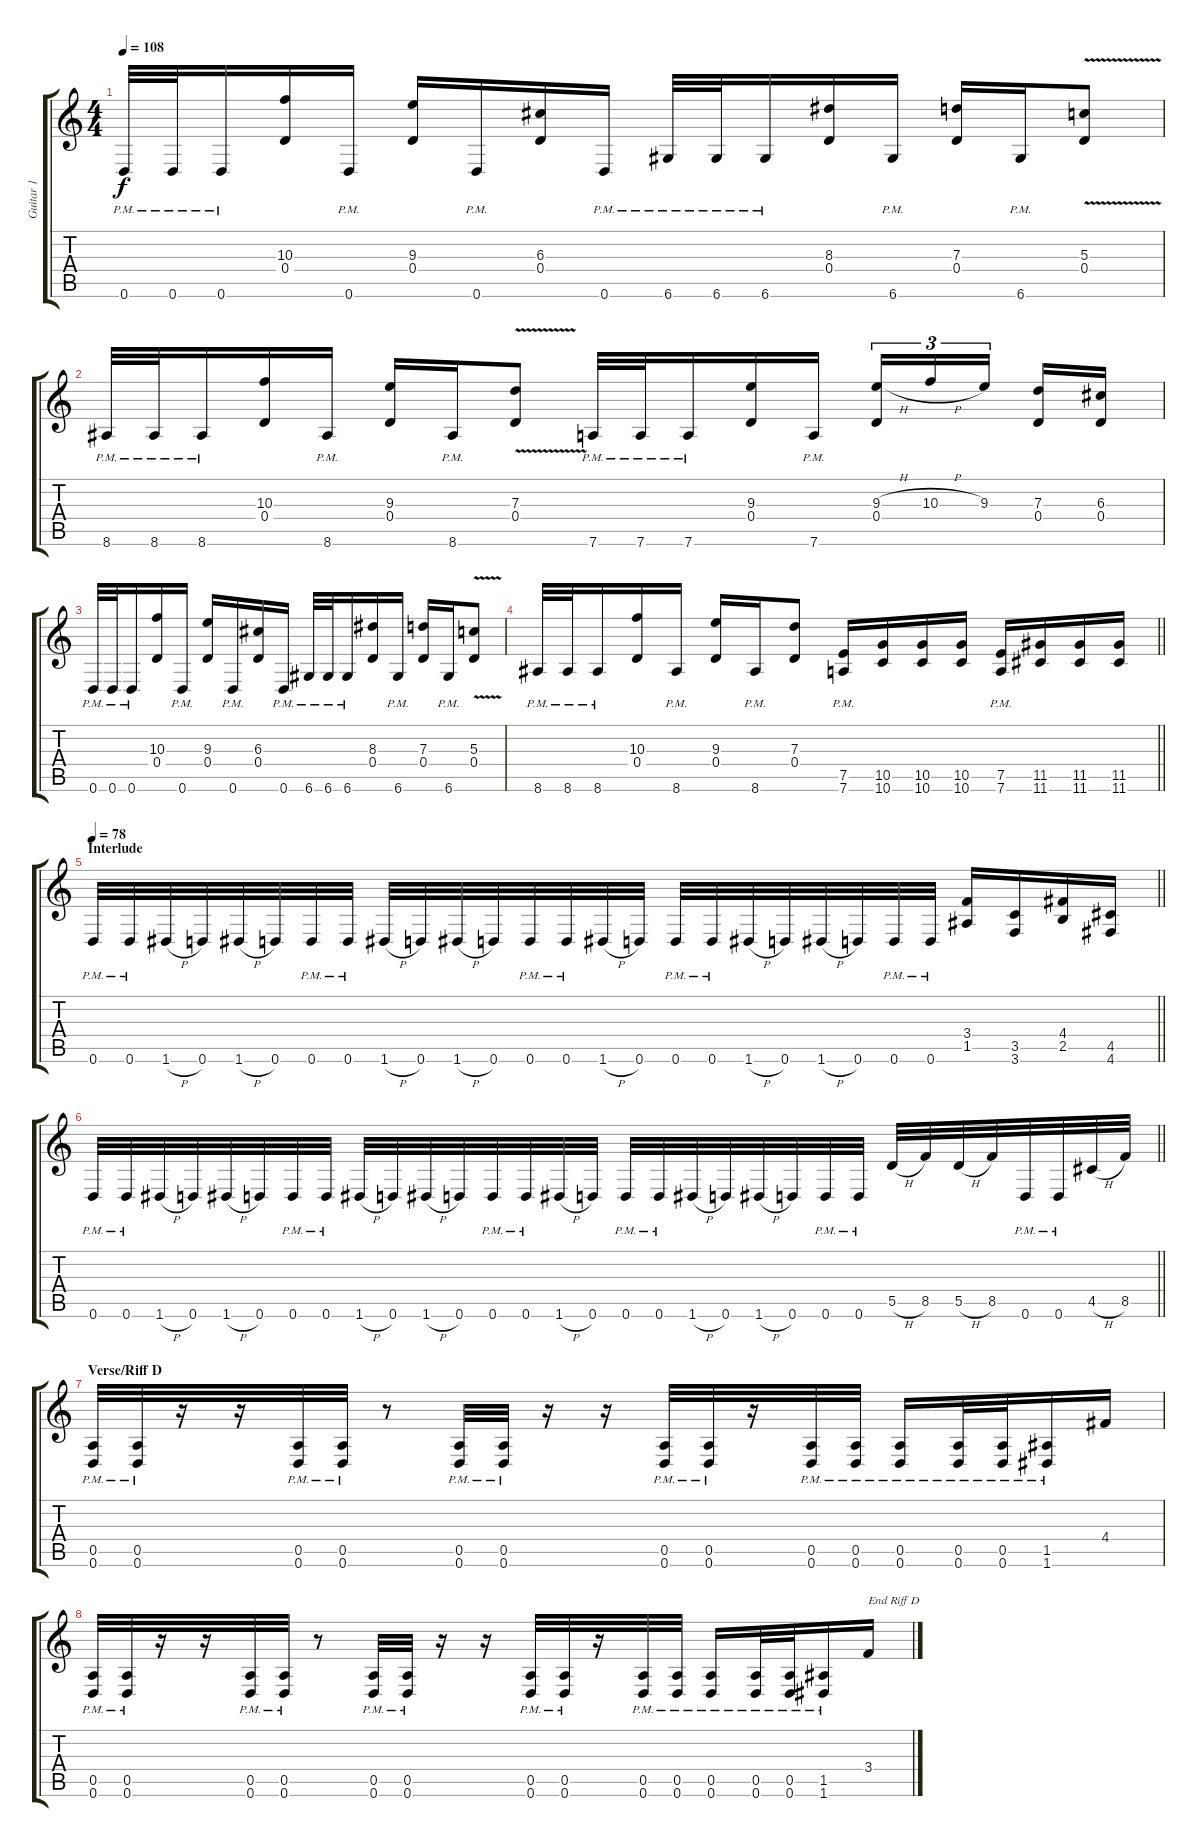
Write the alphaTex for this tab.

\track ("Guitar 1" "Guitar 1") {instrument distortionguitar}
\staff {score tabs}
\tuning (E4 B3 G3 D3 A2 D2) {hide}
\ts (4 4)
\tempo 108
\clef g2
\ks c
0.6{pm}.32{dy f} 0.6{pm}.32 0.6{pm}.16 (10.3 0.4).16 0.6{pm}.16 (9.3 0.4).16 0.6{pm}.16 (6.3 0.4).16 0.6{pm}.16 6.6{pm}.32 6.6{pm}.32 6.6{pm}.16 (8.3 0.4).16 6.6{pm}.16 (7.3 0.4).16 6.6{pm}.16 (5.3{v} 0.4).8 |
8.6{pm}.32 8.6{pm}.32 8.6{pm}.16 (10.3 0.4).16 8.6{pm}.16 (9.3 0.4).16 8.6{pm}.16 (7.3{v} 0.4).8 7.6{pm}.32 7.6{pm}.32 7.6{pm}.16 (9.3 0.4).16 7.6{pm}.16 (9.3{h} 0.4).16{tu (3 2)} 10.3{h}.16{tu (3 2)} 9.3.16{tu (3 2) beam splitsecondary} (7.3 0.4).16 (6.3 0.4).16 |
0.6{pm}.32 0.6{pm}.32 0.6{pm}.16 (10.3 0.4).16 0.6{pm}.16 (9.3 0.4).16 0.6{pm}.16 (6.3 0.4).16 0.6{pm}.16 6.6{pm}.32 6.6{pm}.32 6.6{pm}.16 (8.3 0.4).16 6.6{pm}.16 (7.3 0.4).16 6.6{pm}.16 (5.3{v} 0.4).8 |
\barLineRight lightlight
8.6{pm}.32 8.6{pm}.32 8.6{pm}.16 (10.3 0.4).16 8.6{pm}.16 (9.3 0.4).16 8.6{pm}.16 (7.3 0.4).8 (7.5 7.6{pm}).16 (10.5 10.6).16 (10.5 10.6).16 (10.5 10.6).16 (7.5 7.6{pm}).16 (11.5 11.6).16 (11.5 11.6).16 (11.5 11.6).16 |
\section ("" "Interlude")
\tempo 78
\barLineRight lightlight
0.6{pm}.32 0.6{pm}.32 1.6{h}.32 0.6.32 1.6{h}.32 0.6.32 0.6{pm}.32 0.6{pm}.32 1.6{h}.32 0.6.32 1.6{h}.32 0.6.32 0.6{pm}.32 0.6{pm}.32 1.6{h}.32 0.6.32 0.6{pm}.32 0.6{pm}.32 1.6{h}.32 0.6.32 1.6{h}.32 0.6.32 0.6{pm}.32 0.6{pm}.32 (3.4 1.5).16 (3.5 3.6).16 (4.4 2.5).16 (4.5 4.6).16 |
\barLineRight lightlight
0.6{pm}.32 0.6{pm}.32 1.6{h}.32 0.6.32 1.6{h}.32 0.6.32 0.6{pm}.32 0.6{pm}.32 1.6{h}.32 0.6.32 1.6{h}.32 0.6.32 0.6{pm}.32 0.6{pm}.32 1.6{h}.32 0.6.32 0.6{pm}.32 0.6{pm}.32 1.6{h}.32 0.6.32 1.6{h}.32 0.6.32 0.6{pm}.32 0.6{pm}.32 5.5{h}.32 8.5.32 5.5{h}.32 8.5.32 0.6{pm}.32 0.6{pm}.32 4.5{h}.32 8.5.32 |
\section ("" "Verse/Riff D")
(0.5 0.6{pm}).32 (0.5 0.6{pm}).32 r.16 r.16 (0.5 0.6{pm}).32 (0.5 0.6{pm}).32 r.8 (0.5 0.6{pm}).32 (0.5 0.6{pm}).32 r.16 r.16 (0.5 0.6{pm}).32 (0.5 0.6{pm}).32 r.16 (0.5 0.6{pm}).32 (0.5 0.6{pm}).32 (0.5 0.6{pm}).16 (0.5 0.6{pm}).32 (0.5 0.6{pm}).32 (1.5 1.6{pm}).16 4.4.16 |
(0.5 0.6{pm}).32 (0.5 0.6{pm}).32 r.16 r.16 (0.5 0.6{pm}).32 (0.5 0.6{pm}).32 r.8 (0.5 0.6{pm}).32 (0.5 0.6{pm}).32 r.16 r.16 (0.5 0.6{pm}).32 (0.5 0.6{pm}).32 r.16 (0.5 0.6{pm}).32 (0.5 0.6{pm}).32 (0.5 0.6{pm}).16 (0.5 0.6{pm}).32 (0.5 0.6{pm}).32 (1.5 1.6{pm}).16 3.4.16{txt "End Riff D"}
